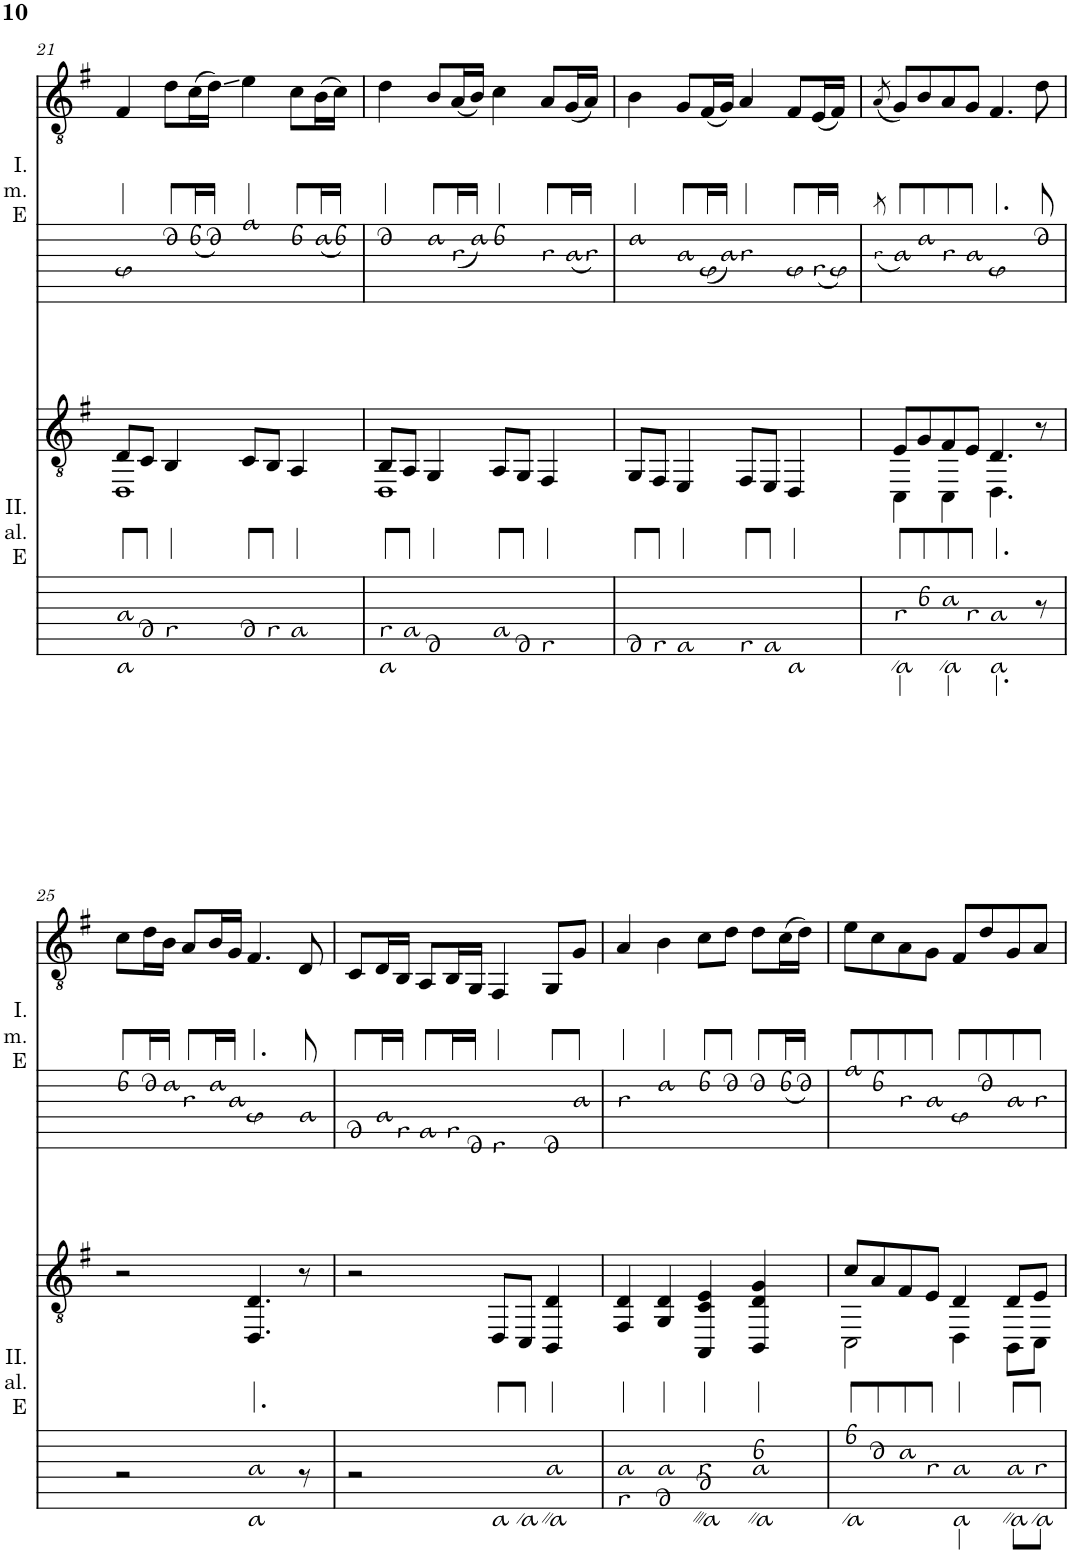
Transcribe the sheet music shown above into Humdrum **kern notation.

**kern	**kern	**kern	**kern
*part2	*part2	*part1	*part1
*staff4	*staff3	*staff2	*staff1
*I"II. arch lute in E	*	*I"I. man dora in E	*
*I'II. al. E	*	*I'I. m. E	*
!!LO:PB:g=z
*	*clefGv2	*	*clefGv2
*k[f#]	*k[f#]	*k[f#]	*k[f#]
*M4/4	*M4/4	*M4/4	*M4/4
=21	=21	=21	=21
*^	*^	*	*
8D/L	1DD	8D/L	1DD	4F#/	4F#/
8C/J	.	8C/J	.	.	.
4BB/	.	4BB/	.	8d/L	8d\L
.	.	.	.	16c/L	(16c\L
.	.	.	.	16d/JJ	16d\JJ)
8C/L	.	8C/L	.	4e/	4e\
8BB/J	.	8BB/J	.	.	.
4AA/	.	4AA/	.	8c/L	8c\L
.	.	.	.	16B/L	(16B\L
.	.	.	.	16c/JJ	16c\JJ)
=22	=22	=22	=22	=22	=22
8BB/L	1DD	8BB/L	1DD	4d/	4d\
8AA/J	.	8AA/J	.	.	.
4GG/	.	4GG/	.	8B/L	8B/L
.	.	.	.	16A/L	(16A/L
.	.	.	.	16B/JJ	16B/JJ)
8AA/L	.	8AA/L	.	4c/	4c\
8GG/J	.	8GG/J	.	.	.
4FF#/	.	4FF#/	.	8A/L	8A/L
.	.	.	.	16G/L	(16G/L
.	.	.	.	16A/JJ	16A/JJ)
*v	*v	*	*	*	*
*	*v	*v	*	*
=23	=23	=23	=23
8GG/L	8GG/L	4B/	4B\
8FF#/J	8FF#/J	.	.
4EE/	4EE/	8G/L	8G/L
.	.	16F#/L	(16F#/L
.	.	16G/JJ	16G/JJ)
8FF#/L	8FF#/L	4A/	4A/
8EE/J	8EE/J	.	.
4DD/	4DD/	8F#/L	8F#/L
.	.	16E/L	(16E/L
.	.	16F#/JJ	16F#/JJ)
=24	=24	=24	=24
.	.	8qA/	(8qA/
*^	*^	*	*
8E/L	4CC\	8E/L	4CC\	8G/L	8G/L)
8G/	.	8G/	.	8B/	8B/
8F#/	4CC\	8F#/	4CC\	8A/	8A/
8E/J	.	8E/J	.	8G/J	8G/J
4.D/	4.DD\	4.D/	4.DD\	4.F#/	4.F#/
8r	8ryy	8r	8ryy	8d/	8d\
*v	*v	*	*	*	*
*	*v	*v	*	*
!!LO:LB:g=z
=25	=25	=25	=25
2r	2r	8c/L	8c\L
.	.	16d/L	16d\L
.	.	16B/JJ	16B\JJ
.	.	8A/L	8A/L
.	.	16B/L	16B/L
.	.	16G/JJ	16G/JJ
4.DD/ 4.D/	4.DD/ 4.D/	4.F#/	4.F#/
8r	8r	8D/	8D/
=26	=26	=26	=26
2r	2r	8C/L	8C/L
.	.	16D/L	16D/L
.	.	16BB/JJ	16BB/JJ
.	.	8AA/L	8AA/L
.	.	16BB/L	16BB/L
.	.	16GG/JJ	16GG/JJ
8DD/L	8DD/L	4FF#/	4FF#/
8CC/J	8CC/J	.	.
4BBB/ 4D/	4BBB/ 4D/	8GG/L	8GG/L
.	.	8G/J	8G/J
=27	=27	=27	=27
4FF#/ 4D/	4FF#/ 4D/	4A/	4A/
4GG/ 4D/	4GG/ 4D/	4B/	4B\
4AAA/ 4C/ 4E/	4AAA/ 4C/ 4E/	8c/L	8c\L
.	.	8d/J	8d\J
4BBB/ 4D/ 4G/	4BBB/ 4D/ 4G/	8d/L	8d\L
.	.	16c/L	(16c\L
.	.	16d/JJ	16d\JJ)
=28	=28	=28	=28
*^	*^	*	*
8c/L	2CC	8c/L	2CC\	8e/L	8e\L
8A/	.	8A/	.	8c/	8c\
8F#/	.	8F#/	.	8A/	8A\
8E/J	.	8E/J	.	8G/J	8G\J
4D/	4DD\	4D/	4DD\	8F#/L	8F#/L
.	.	.	.	8d/	8d/
8D/L	8BBB\L	8D/L	8BBB\L	8G/	8G/
8E/J	8CC\J	8E/J	8CC\J	8A/J	8A/J
*v	*v	*	*	*	*
*	*v	*v	*	*
=	=	=	=
*-	*-	*-	*-
